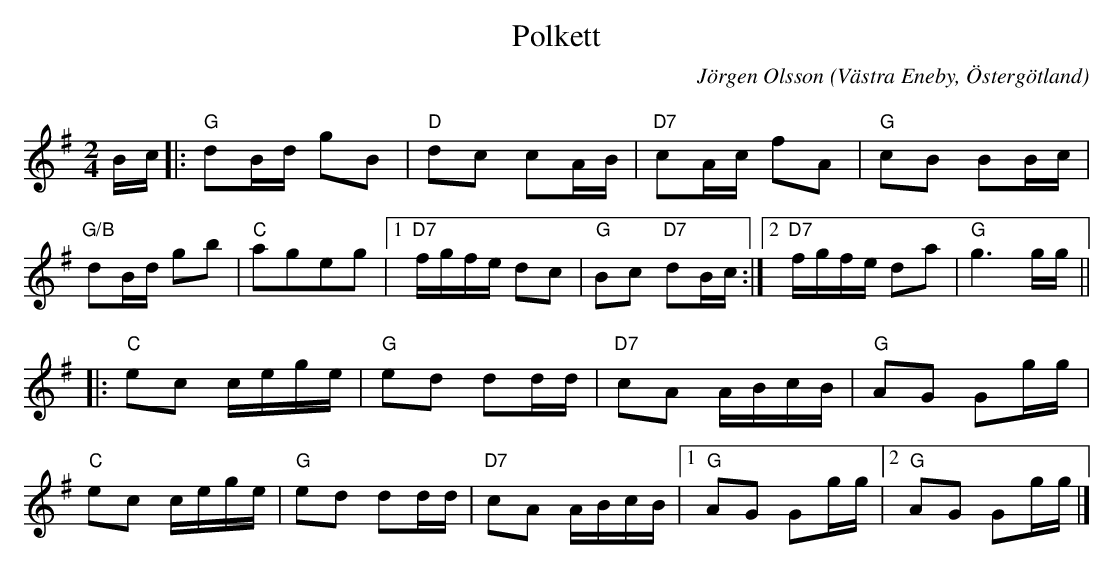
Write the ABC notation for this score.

X:1
T:Polkett
C:Jörgen Olsson
O:Västra Eneby, Östergötland
Q:100
M:2/4
L:1/8
K:G
B/2c/2|:"G"dB/2d/2 gB|"D"dc cA/2B/2|"D7"cA/2c/2 fA|"G"cB BB/2c/2|
"G/B"dB/2d/2 gb|"C"ageg|1"D7"f/g/f/e/ dc|"G" Bc "D7"dB/2c/2 :|2"D7"f/g/f/e/ da|"G" g3 g/2g/2 ||
|:"C"ec c/2e/2g/2e/2 |"G"ed dd/2d/2|"D7"cA A/2B/2c/2B/2|"G"AG Gg/2g/2|
"C"ec c/2e/2g/2e/2 |"G"ed dd/2d/2|"D7"cA A/2B/2c/2B/2|1"G"AG Gg/2g/2 |2"G"AG Gg/2g/2 |]
